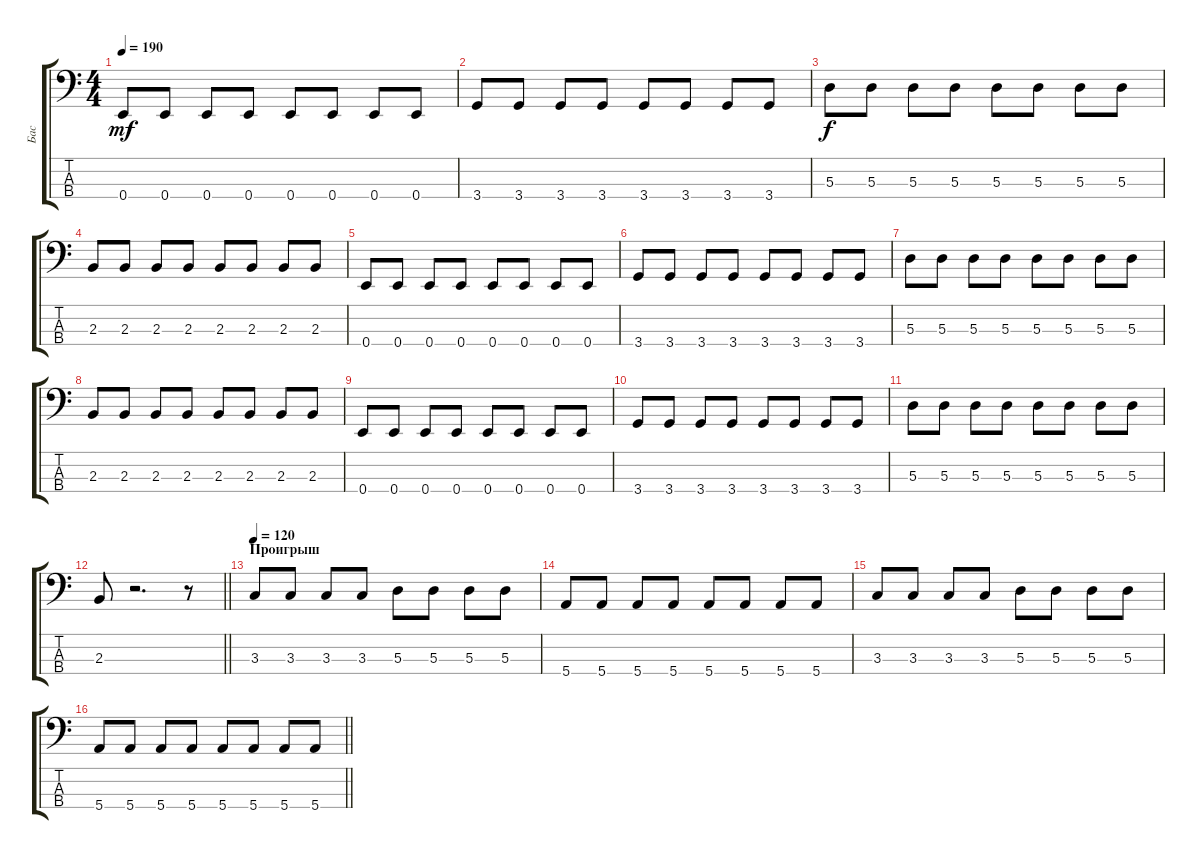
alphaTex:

\track ("Бас" "Бас") {instrument electricbassfinger}
\staff {score tabs}
\tuning (G2 D2 A1 E1) {hide}
\ts (4 4)
\tempo 190
\clef f4
\ks c
0.4.8{dy mf} 0.4.8 0.4.8 0.4.8 0.4.8 0.4.8 0.4.8 0.4.8 |
3.4.8 3.4.8 3.4.8 3.4.8 3.4.8 3.4.8 3.4.8 3.4.8 |
5.3.8{dy f} 5.3.8 5.3.8 5.3.8 5.3.8 5.3.8 5.3.8 5.3.8 |
2.3.8 2.3.8 2.3.8 2.3.8 2.3.8 2.3.8 2.3.8 2.3.8 |
0.4.8 0.4.8 0.4.8 0.4.8 0.4.8 0.4.8 0.4.8 0.4.8 |
3.4.8 3.4.8 3.4.8 3.4.8 3.4.8 3.4.8 3.4.8 3.4.8 |
5.3.8 5.3.8 5.3.8 5.3.8 5.3.8 5.3.8 5.3.8 5.3.8 |
2.3.8 2.3.8 2.3.8 2.3.8 2.3.8 2.3.8 2.3.8 2.3.8 |
0.4.8 0.4.8 0.4.8 0.4.8 0.4.8 0.4.8 0.4.8 0.4.8 |
3.4.8 3.4.8 3.4.8 3.4.8 3.4.8 3.4.8 3.4.8 3.4.8 |
5.3.8 5.3.8 5.3.8 5.3.8 5.3.8 5.3.8 5.3.8 5.3.8 |
\barLineRight lightlight
2.3.8 r.2{d} r.8 |
\section ("" "Проигрыш")
\tempo 120
3.3.8 3.3.8 3.3.8 3.3.8 5.3.8 5.3.8 5.3.8 5.3.8 |
5.4.8 5.4.8 5.4.8 5.4.8 5.4.8 5.4.8 5.4.8 5.4.8 |
3.3.8 3.3.8 3.3.8 3.3.8 5.3.8 5.3.8 5.3.8 5.3.8 |
\barLineRight lightlight
5.4.8 5.4.8 5.4.8 5.4.8 5.4.8 5.4.8 5.4.8 5.4.8
